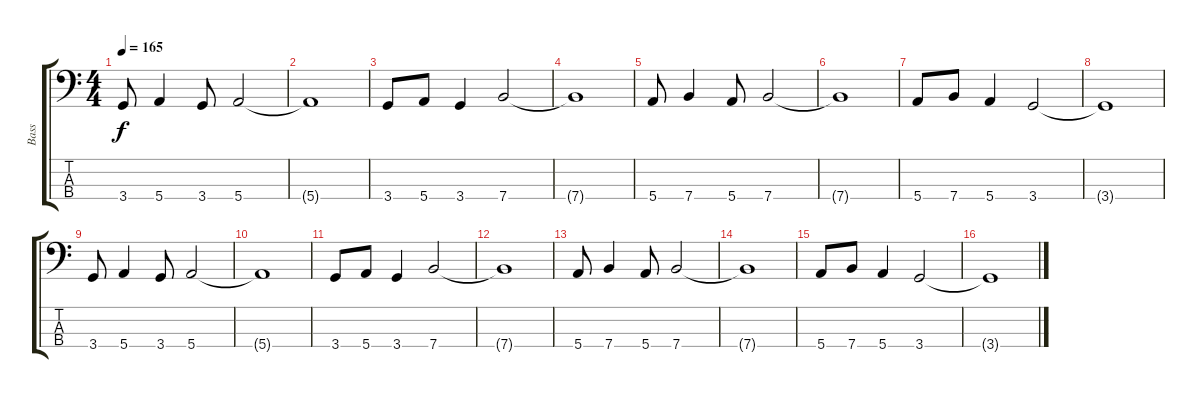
\track ("Bass" "Bass") {instrument slapbass1}
\staff {score tabs}
\tuning (G2 D2 A1 E1) {hide}
\ts (4 4)
\tempo 165
\clef f4
\ks c
3.4.8{dy f} 5.4.4 3.4.8 5.4.2 |
5.4{t}.1 |
3.4.8 5.4.8 3.4.4 7.4.2 |
7.4{t}.1 |
5.4.8 7.4.4 5.4.8 7.4.2 |
7.4{t}.1 |
5.4.8 7.4.8 5.4.4 3.4.2 |
3.4{t}.1 |
3.4.8 5.4.4 3.4.8 5.4.2 |
5.4{t}.1 |
3.4.8 5.4.8 3.4.4 7.4.2 |
7.4{t}.1 |
5.4.8 7.4.4 5.4.8 7.4.2 |
7.4{t}.1 |
5.4.8 7.4.8 5.4.4 3.4.2 |
3.4{t}.1
